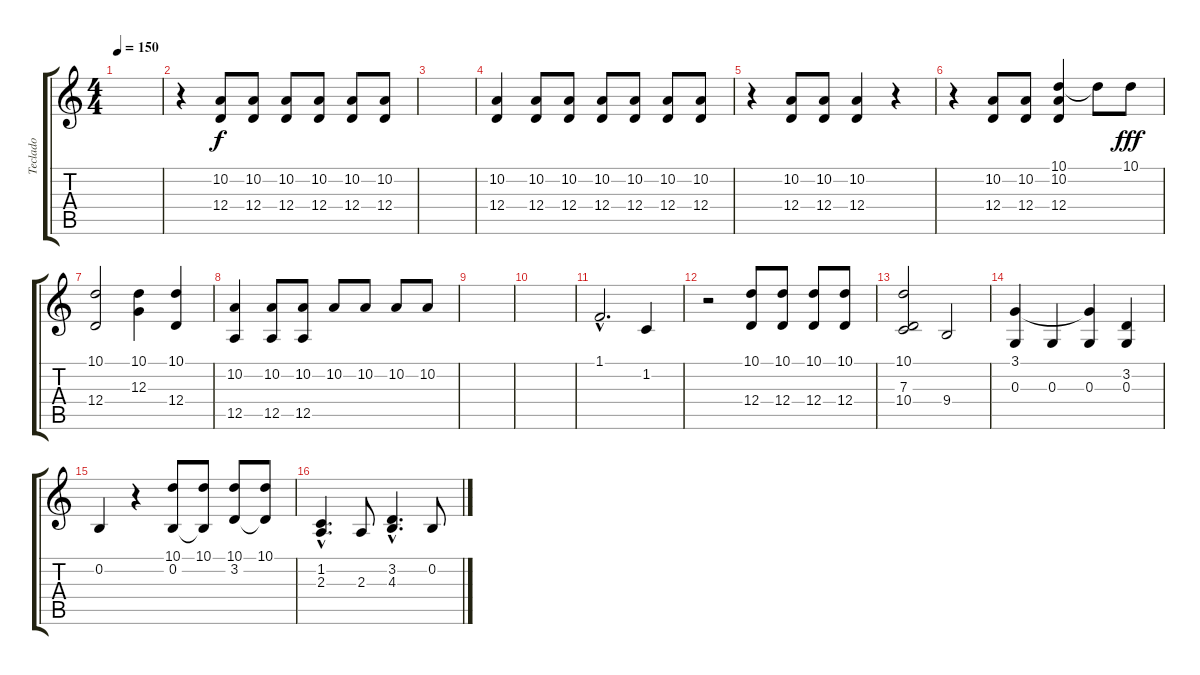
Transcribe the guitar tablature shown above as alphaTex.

\track ("Teclado" "Teclado") {instrument stringensemble1}
\staff {score tabs}
\tuning (E4 B3 G3 D3 A2 E2) {hide}
\ts (4 4)
\tempo 150
\clef g2
\ks c
|
r.4 (10.2 12.4).8 (10.2 12.4).8 (10.2 12.4).8 (10.2 12.4).8 (10.2 12.4).8 (10.2 12.4).8 |
|
(10.2 12.4).4 (10.2 12.4).8 (10.2 12.4).8 (10.2 12.4).8 (10.2 12.4).8 (10.2 12.4).8 (10.2 12.4).8 |
r.4 (10.2 12.4).8 (10.2 12.4).8 (10.2 12.4).4 r.4 |
r.4 (10.2 12.4).8 (10.2 12.4).8 (10.1 10.2 12.4).4 10.1{t}.8{dy f} 10.1.8{dy fff} |
(10.1 12.4).2 (10.1 12.3).4 (10.1 12.4).4 |
(10.2 12.5).4 (10.2 12.5).8 (10.2 12.5).8 10.2.8 10.2.8 10.2.8 10.2.8 |
|
|
1.1{hac}.2{d} 1.2.4 |
r.2 (10.1 12.4).8 (10.1 12.4).8 (10.1 12.4).8 (10.1 12.4).8 |
(10.1 7.3 10.4).2 9.4.2 |
(3.1 0.3).4 0.3.4 (3.1{t} 0.3).4 (3.2 0.3).4 |
0.2.4 r.4 (10.1 0.2).8 (10.1 0.2{t}).8 (10.1 3.2).8 (10.1 3.2{t}).8 |
(1.2{hac} 2.3{hac}).4{d} 2.3.8 (3.2{hac} 4.3{hac}).4{d} 0.2.8
